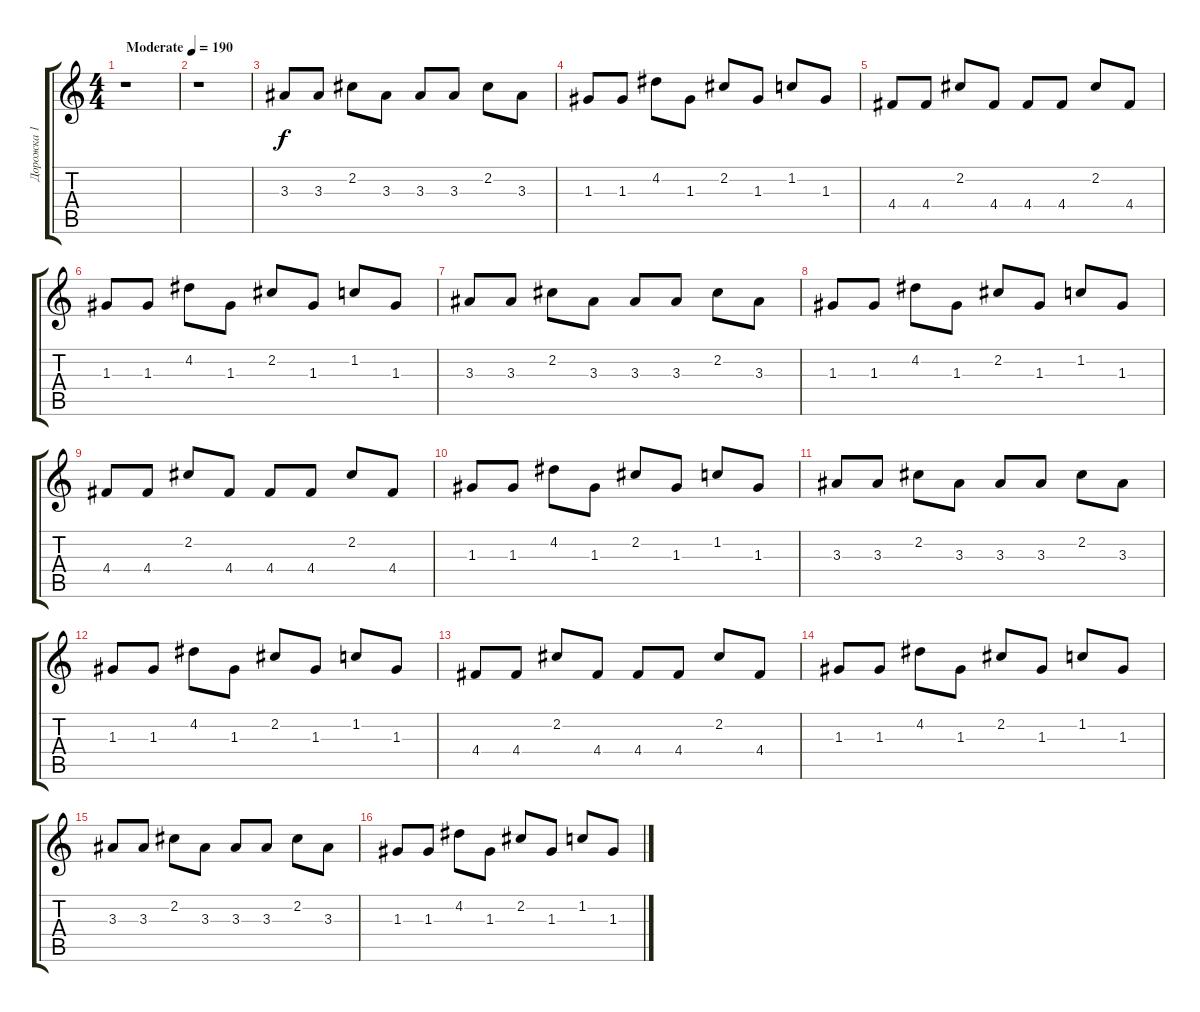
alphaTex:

\track ("Дорожка 1" "Дорожка 1") {instrument overdrivenguitar}
\staff {score tabs}
\tuning (E4 B3 G3 D3 A2 E2) {hide}
\ts (4 4)
\tempo (190 "Moderate")
\clef g2
\ks c
r.1{dy f instrument overdrivenguitar} |
r.1 |
3.3.8 3.3.8 2.2.8 3.3.8 3.3.8 3.3.8 2.2.8 3.3.8 |
1.3.8 1.3.8 4.2.8 1.3.8 2.2.8 1.3.8 1.2.8 1.3.8 |
4.4.8 4.4.8 2.2.8 4.4.8 4.4.8 4.4.8 2.2.8 4.4.8 |
1.3.8 1.3.8 4.2.8 1.3.8 2.2.8 1.3.8 1.2.8 1.3.8 |
3.3.8 3.3.8 2.2.8 3.3.8 3.3.8 3.3.8 2.2.8 3.3.8 |
1.3.8 1.3.8 4.2.8 1.3.8 2.2.8 1.3.8 1.2.8 1.3.8 |
4.4.8 4.4.8 2.2.8 4.4.8 4.4.8 4.4.8 2.2.8 4.4.8 |
1.3.8 1.3.8 4.2.8 1.3.8 2.2.8 1.3.8 1.2.8 1.3.8 |
3.3.8 3.3.8 2.2.8 3.3.8 3.3.8 3.3.8 2.2.8 3.3.8 |
1.3.8 1.3.8 4.2.8 1.3.8 2.2.8 1.3.8 1.2.8 1.3.8 |
4.4.8 4.4.8 2.2.8 4.4.8 4.4.8 4.4.8 2.2.8 4.4.8 |
1.3.8 1.3.8 4.2.8 1.3.8 2.2.8 1.3.8 1.2.8 1.3.8 |
3.3.8 3.3.8 2.2.8 3.3.8 3.3.8 3.3.8 2.2.8 3.3.8 |
1.3.8 1.3.8 4.2.8 1.3.8 2.2.8 1.3.8 1.2.8 1.3.8
